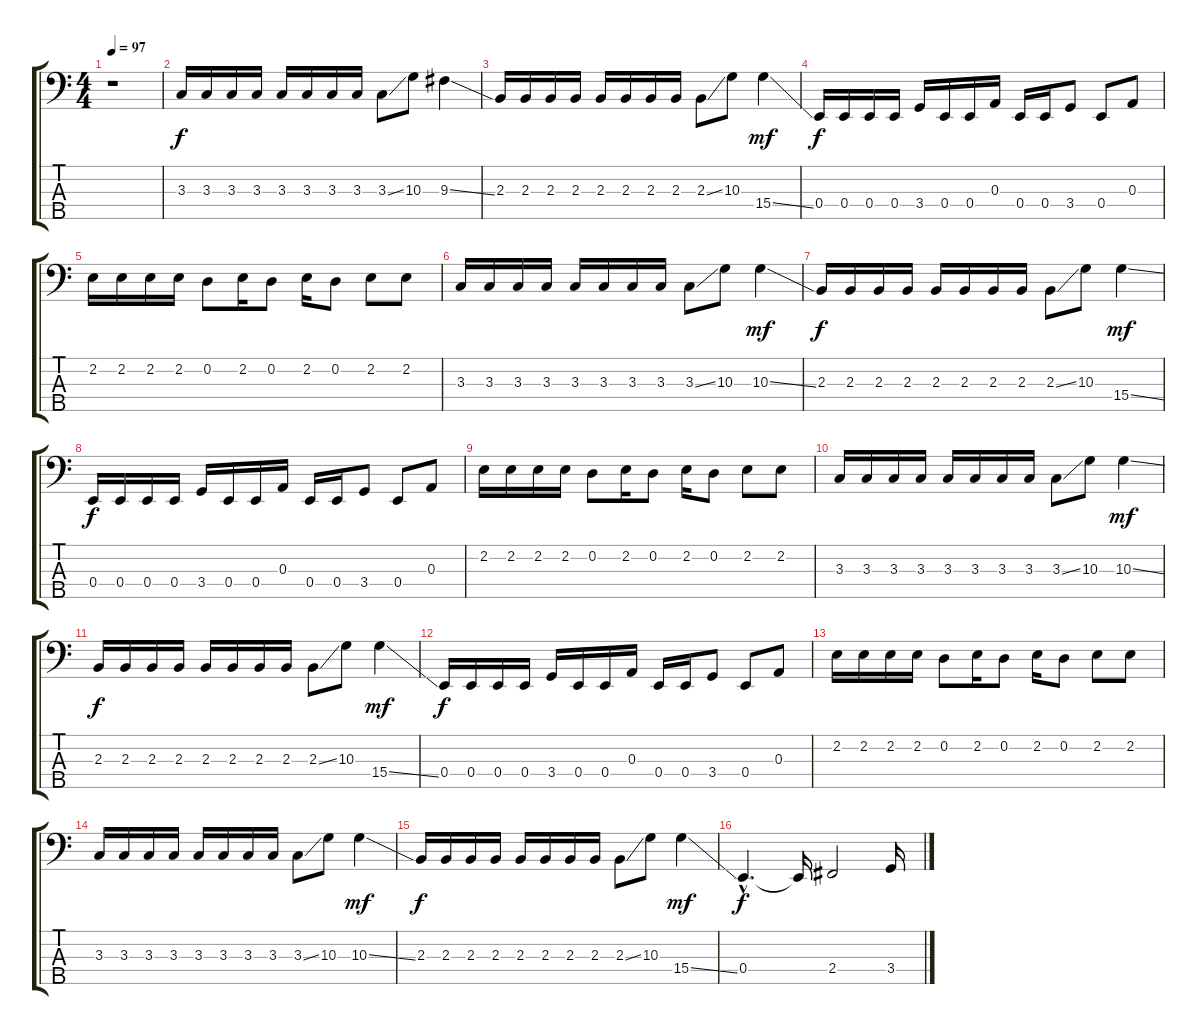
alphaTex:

\track "" {instrument electricbassfinger}
\staff {score tabs}
\tuning (G2 D2 A1 E1 B0) {hide}
\ts (4 4)
\section ("" "")
\tempo 97
\clef f4
\ks c
r.1{dy f instrument electricbassfinger} |
\section ("" "")
3.3.16 3.3.16 3.3.16 3.3.16 3.3.16 3.3.16 3.3.16 3.3.16 3.3{ss}.8 10.3.8 9.3{ss}.4 |
2.3.16 2.3.16 2.3.16 2.3.16 2.3.16 2.3.16 2.3.16 2.3.16 2.3{ss}.8 10.3.8 15.4{ss}.4{dy mf} |
0.4.16{dy f} 0.4.16 0.4.16 0.4.16 3.4.16 0.4.16 0.4.16 0.3.16 0.4.16 0.4.16 3.4.8 0.4.8 0.3.8 |
2.2.16 2.2.16 2.2.16 2.2.16 0.2.8 2.2.16 0.2.8 2.2.16 0.2.8 2.2.8 2.2.8 |
\section ("" "")
3.3.16 3.3.16 3.3.16 3.3.16 3.3.16 3.3.16 3.3.16 3.3.16 3.3{ss}.8 10.3.8 10.3{ss}.4{dy mf} |
2.3.16{dy f} 2.3.16 2.3.16 2.3.16 2.3.16 2.3.16 2.3.16 2.3.16 2.3{ss}.8 10.3.8 15.4{ss}.4{dy mf} |
0.4.16{dy f} 0.4.16 0.4.16 0.4.16 3.4.16 0.4.16 0.4.16 0.3.16 0.4.16 0.4.16 3.4.8 0.4.8 0.3.8 |
2.2.16 2.2.16 2.2.16 2.2.16 0.2.8 2.2.16 0.2.8 2.2.16 0.2.8 2.2.8 2.2.8 |
\section ("" "")
3.3.16 3.3.16 3.3.16 3.3.16 3.3.16 3.3.16 3.3.16 3.3.16 3.3{ss}.8 10.3.8 10.3{ss}.4{dy mf} |
2.3.16{dy f} 2.3.16 2.3.16 2.3.16 2.3.16 2.3.16 2.3.16 2.3.16 2.3{ss}.8 10.3.8 15.4{ss}.4{dy mf} |
0.4.16{dy f} 0.4.16 0.4.16 0.4.16 3.4.16 0.4.16 0.4.16 0.3.16 0.4.16 0.4.16 3.4.8 0.4.8 0.3.8 |
2.2.16 2.2.16 2.2.16 2.2.16 0.2.8 2.2.16 0.2.8 2.2.16 0.2.8 2.2.8 2.2.8 |
\section ("" "")
3.3.16 3.3.16 3.3.16 3.3.16 3.3.16 3.3.16 3.3.16 3.3.16 3.3{ss}.8 10.3.8 10.3{ss}.4{dy mf} |
2.3.16{dy f} 2.3.16 2.3.16 2.3.16 2.3.16 2.3.16 2.3.16 2.3.16 2.3{ss}.8 10.3.8 15.4{ss}.4{dy mf} |
\section ("" "")
0.4{hac}.4{d dy f} 0.4{t}.16 2.4.2 3.4.16
